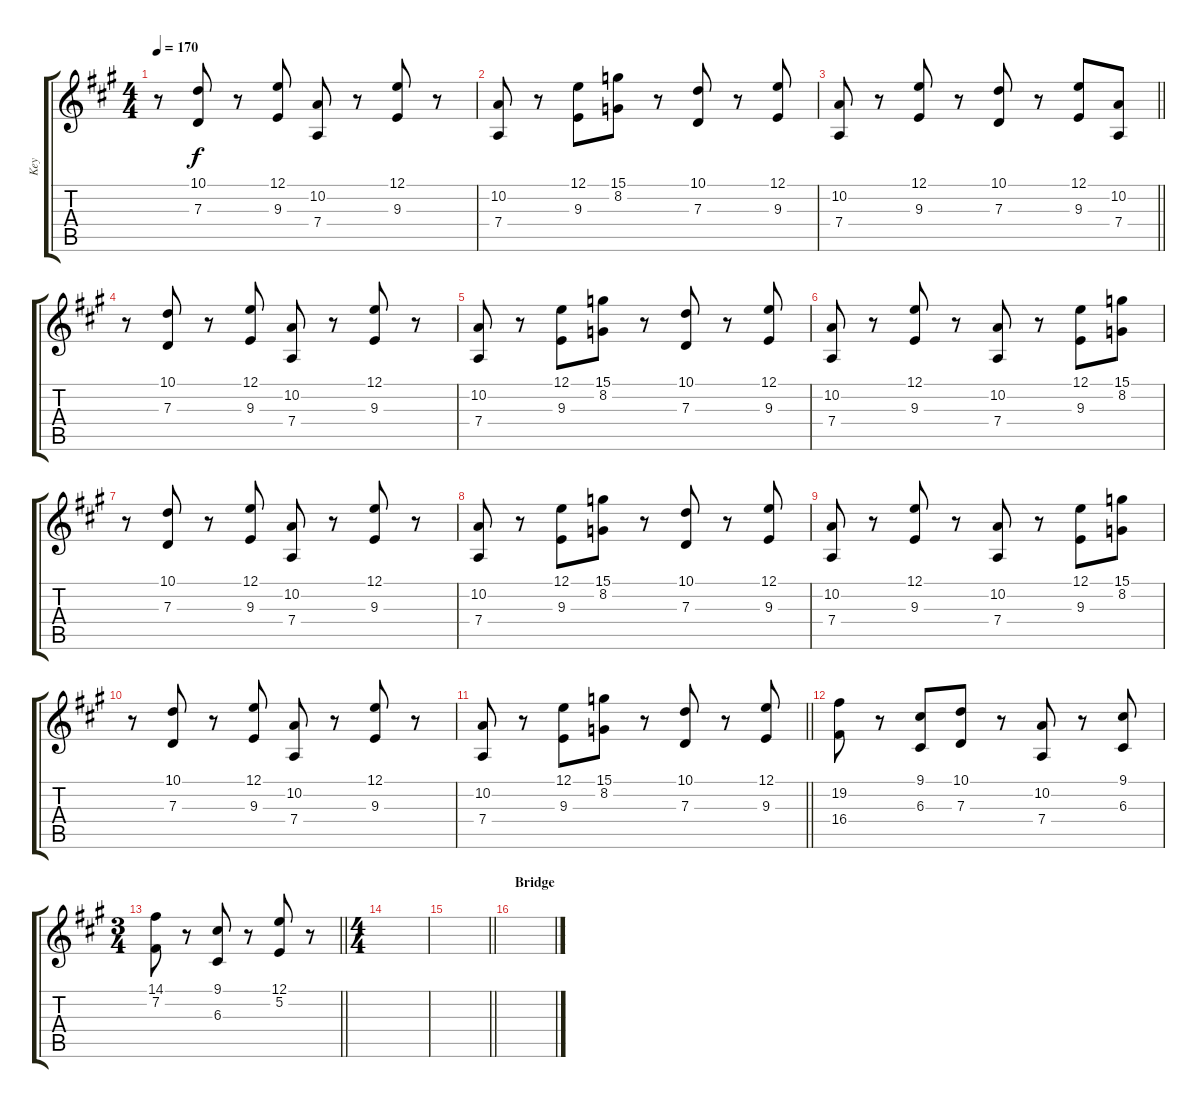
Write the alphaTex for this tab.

\track ("Key" "Key") {instrument acousticgrandpiano}
\staff {score tabs}
\tuning (E4 B3 G3 D3 A2 E2) {hide}
\ts (4 4)
\tempo 170
\clef g2
\ks f#minor
r.8{dy f} (10.1 7.3).8 r.8 (12.1 9.3).8 (10.2 7.4).8 r.8 (12.1 9.3).8 r.8 |
(10.2 7.4).8 r.8 (12.1 9.3).8 (15.1 8.2).8 r.8 (10.1 7.3).8 r.8 (12.1 9.3).8 |
\barLineRight lightlight
(10.2 7.4).8 r.8 (12.1 9.3).8 r.8 (10.1 7.3).8 r.8 (12.1 9.3).8 (10.2 7.4).8 |
r.8 (10.1 7.3).8 r.8 (12.1 9.3).8 (10.2 7.4).8 r.8 (12.1 9.3).8 r.8 |
(10.2 7.4).8 r.8 (12.1 9.3).8 (15.1 8.2).8 r.8 (10.1 7.3).8 r.8 (12.1 9.3).8 |
(10.2 7.4).8 r.8 (12.1 9.3).8 r.8 (10.2 7.4).8 r.8 (12.1 9.3).8 (15.1 8.2).8 |
r.8 (10.1 7.3).8 r.8 (12.1 9.3).8 (10.2 7.4).8 r.8 (12.1 9.3).8 r.8 |
(10.2 7.4).8 r.8 (12.1 9.3).8 (15.1 8.2).8 r.8 (10.1 7.3).8 r.8 (12.1 9.3).8 |
(10.2 7.4).8 r.8 (12.1 9.3).8 r.8 (10.2 7.4).8 r.8 (12.1 9.3).8 (15.1 8.2).8 |
r.8 (10.1 7.3).8 r.8 (12.1 9.3).8 (10.2 7.4).8 r.8 (12.1 9.3).8 r.8 |
\barLineRight lightlight
(10.2 7.4).8 r.8 (12.1 9.3).8 (15.1 8.2).8 r.8 (10.1 7.3).8 r.8 (12.1 9.3).8 |
(19.2 16.4).8 r.8 (9.1 6.3).8 (10.1 7.3).8 r.8 (10.2 7.4).8 r.8 (9.1 6.3).8 |
\ts (3 4)
\barLineRight lightlight
(14.1 7.2).8 r.8 (9.1 6.3).8 r.8 (12.1 5.2).8 r.8 |
\ts (4 4)
|
\barLineRight lightlight
|
\section ("" "Bridge")
